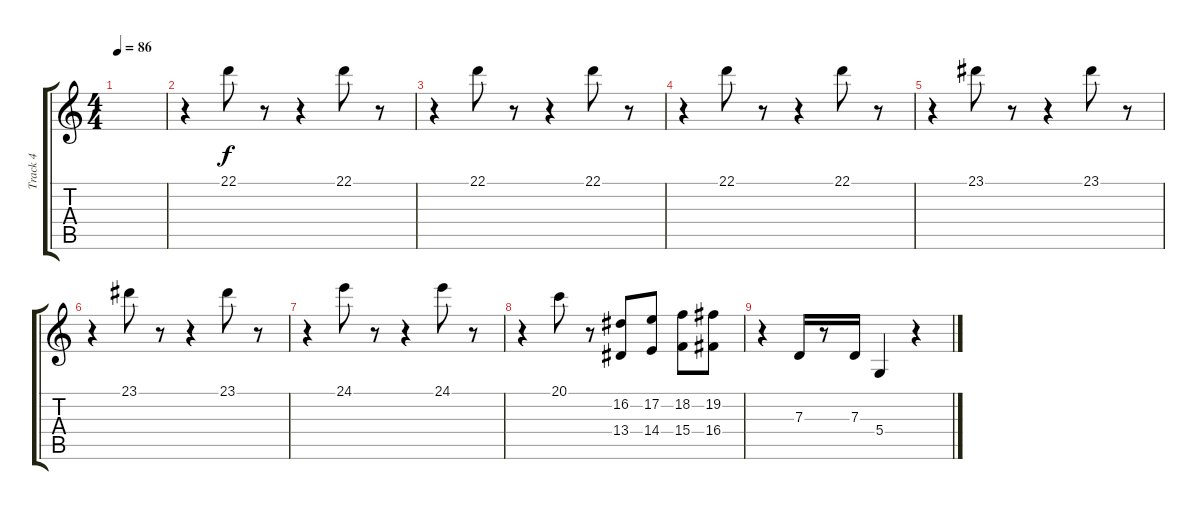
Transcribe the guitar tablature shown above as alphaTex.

\track ("Track 4" "Track 4") {instrument stringensemble1}
\staff {score tabs}
\tuning (E4 B3 G3 D3 A2 E2) {hide}
\ts (4 4)
\tempo 86
\clef g2
\ks c
|
r.4 22.1.8 r.8 r.4 22.1.8 r.8 |
r.4 22.1.8 r.8 r.4 22.1.8 r.8 |
r.4 22.1.8 r.8 r.4 22.1.8 r.8 |
r.4 23.1.8 r.8 r.4 23.1.8 r.8 |
r.4 23.1.8 r.8 r.4 23.1.8 r.8 |
r.4 24.1.8 r.8 r.4 24.1.8 r.8 |
r.4 20.1.8 r.8 (16.2 13.4).8 (17.2 14.4).8 (18.2 15.4).8 (19.2 16.4).8 |
r.4 7.3.16 r.8 7.3.16 5.4.4 r.4
